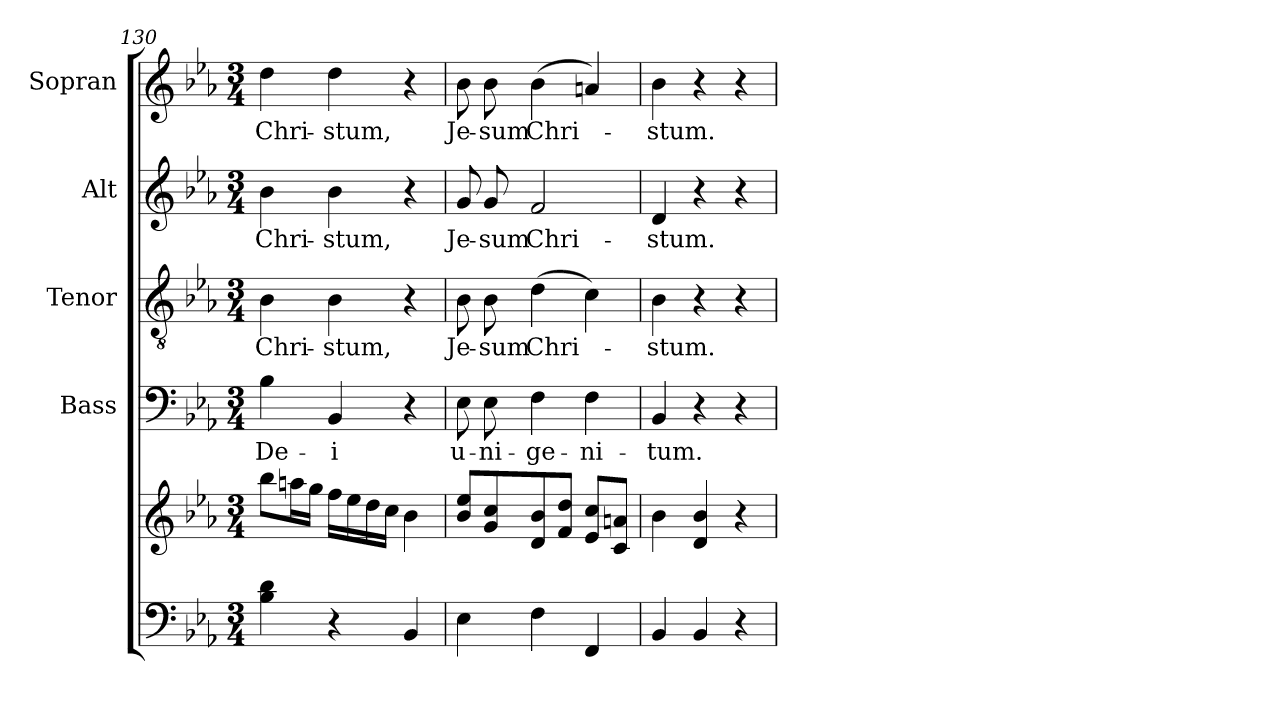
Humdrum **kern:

**kern	**kern	**kern	**text	**kern	**text	**kern	**text	**kern	**text
*part5	*part5	*part4	*part4	*part3	*part3	*part2	*part2	*part1	*part1
*staff6	*staff5	*staff4	*staff4	*staff3	*staff3	*staff2	*staff2	*staff1	*staff1
*	*	*I"Bass	*	*I"Tenor	*	*I"Alt	*	*I"Sopran	*
*	*	*I'B.	*	*I'T.	*	*I'A.	*	*I'S.	*
*clefF4	*clefG2	*clefF4	*	*clefGv2	*	*clefG2	*	*clefG2	*
*k[b-e-a-]	*k[b-e-a-]	*k[b-e-a-]	*	*k[b-e-a-]	*	*k[b-e-a-]	*	*k[b-e-a-]	*
*E-:	*E-:	*E-:	*	*E-:	*	*E-:	*	*E-:	*
*M3/4	*M3/4	*M3/4	*	*M3/4	*	*M3/4	*	*M3/4	*
=130	=130	=130	=130	=130	=130	=130	=130	=130	=130
!	!	!	!LO:LY:b	!	!LO:LY:b	!	!LO:LY:b	!	!LO:LY:b
4B-\ 4d\	8bb-\L	4B-\	De-	4B-\	Chri-	4b-\	Chri-	4dd\	Chri-
.	16aan\L	.	.	.	.	.	.	.	.
.	16gg\JJ	.	.	.	.	.	.	.	.
!	!	!	!LO:LY:b	!	!LO:LY:b	!	!LO:LY:b	!	!LO:LY:b
4r	16ff\LL	4BB-/	-i	4B-\	-stum,	4b-\	-stum,	4dd\	-stum,
.	16ee-\	.	.	.	.	.	.	.	.
.	16dd\	.	.	.	.	.	.	.	.
.	16cc\JJ	.	.	.	.	.	.	.	.
4BB-/	4b-\	4r	.	4r	.	4r	.	4r	.
=131	=131	=131	=131	=131	=131	=131	=131	=131	=131
!	!	!	!LO:LY:b	!	!LO:LY:b	!	!LO:LY:b	!	!LO:LY:b
4E-\	8b-/ 8ee-/L	8E-\	u-	8B-\	Je-	8g/	Je-	8b-\	Je-
!	!	!	!LO:LY:b	!	!LO:LY:b	!	!LO:LY:b	!	!LO:LY:b
.	8g/ 8cc/	8E-\	-ni-	8B-\	-sum	8g/	-sum	8b-\	-sum
!	!	!	!LO:LY:b	!	!LO:LY:b	!	!LO:LY:b	!	!LO:LY:b
4F\	8d/ 8b-/	4F\	-ge-	(>4d\	Chri-	2f/	Chri-	(>4b-\	Chri-
.	8f/ 8dd/J	.	.	.	.	.	.	.	.
!	!	!	!LO:LY:b	!	!	!	!	!	!
4FF/	8e-/ 8cc/L	4F\	-ni-	4c\)	.	.	.	4an/)	.
.	8c/ 8an/J	.	.	.	.	.	.	.	.
=132	=132	=132	=132	=132	=132	=132	=132	=132	=132
!	!	!	!LO:LY:b	!	!LO:LY:b	!	!LO:LY:b	!	!LO:LY:b
4BB-/	4b-\	4BB-/	-tum.	4B-\	-stum.	4d/	-stum.	4b-\	-stum.
4BB-/	4d/ 4b-/	4r	.	4r	.	4r	.	4r	.
4r	4r	4r	.	4r	.	4r	.	4r	.
=	=	=	=	=	=	=	=	=	=
*-	*-	*-	*-	*-	*-	*-	*-	*-	*-
